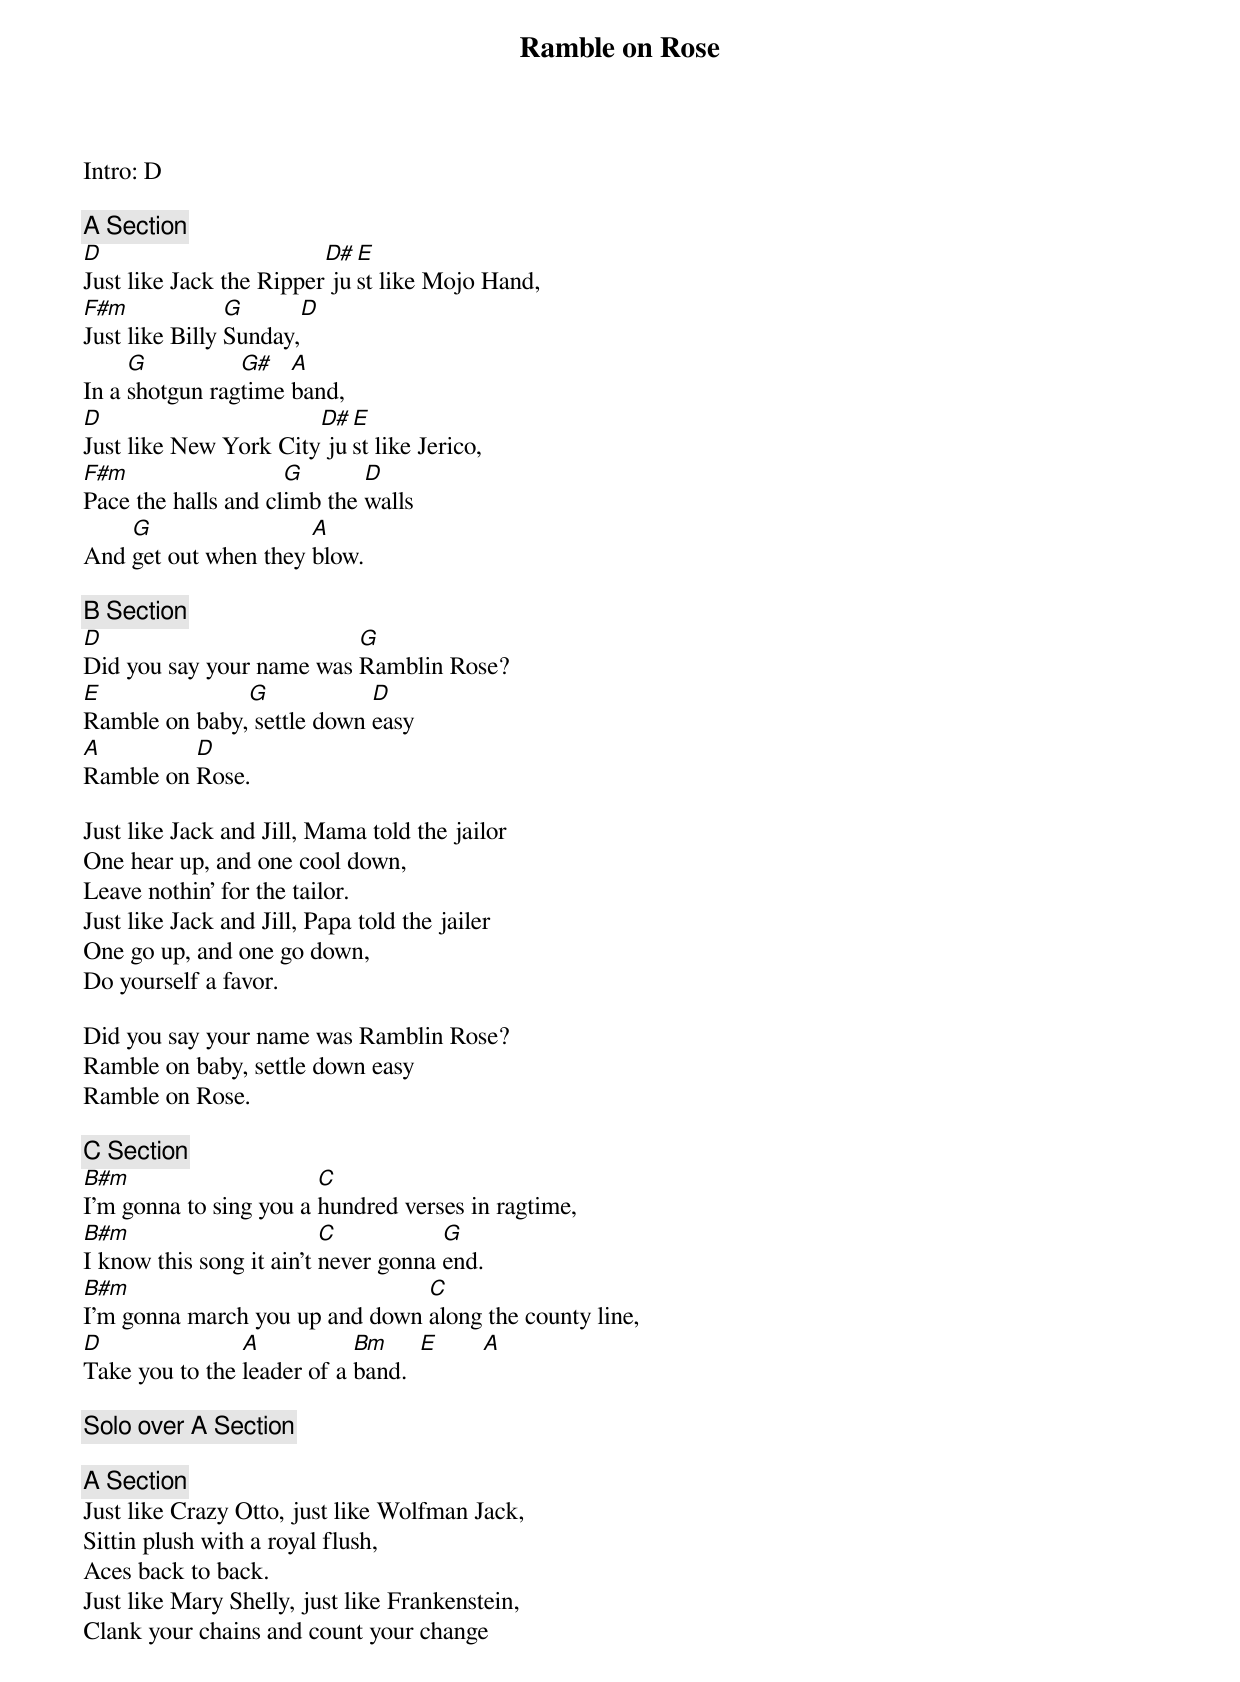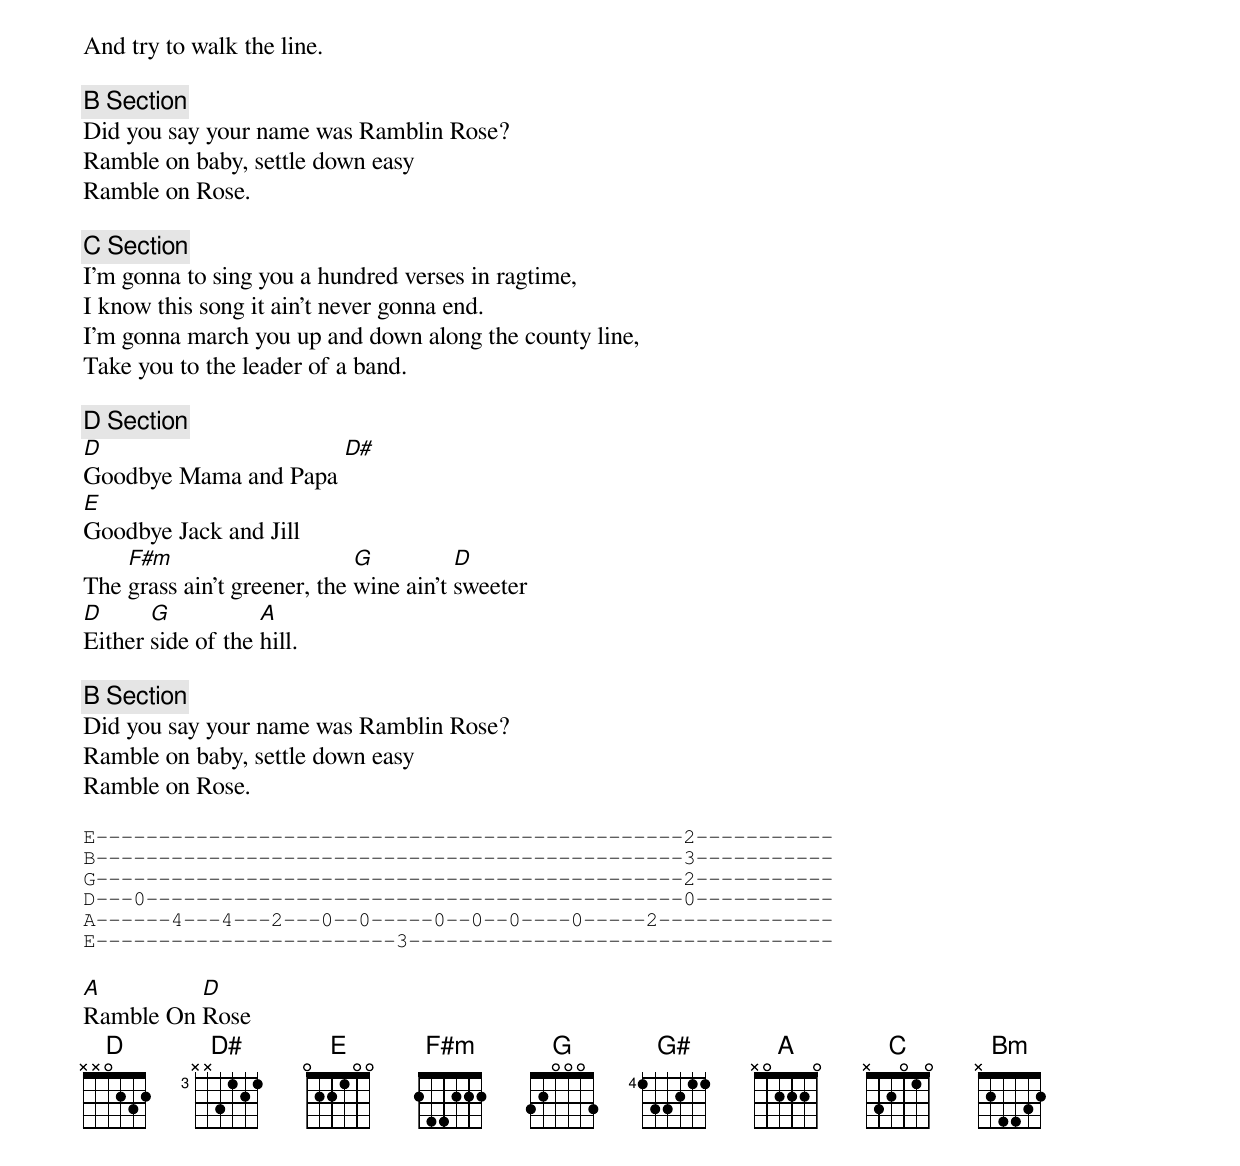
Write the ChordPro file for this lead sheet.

{title: Ramble on Rose}
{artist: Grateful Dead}
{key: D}

Intro: D

{c: A Section}
[D]Just like Jack the Ripper[D#] ju[E]st like Mojo Hand,
[F#m]Just like Billy [G]Sunday,[D]
In a [G]shotgun rag[G#]time [A]band,
[D]Just like New York City[D#] ju[E]st like Jerico,
[F#m]Pace the halls and cl[G]imb the [D]walls
And [G]get out when they [A]blow.

{c: B Section}
[D]Did you say your name was [G]Ramblin Rose?
[E]Ramble on baby,[G] settle down [D]easy
[A]Ramble on [D]Rose.

Just like Jack and Jill, Mama told the jailor
One hear up, and one cool down,
Leave nothin' for the tailor.
Just like Jack and Jill, Papa told the jailer
One go up, and one go down,
Do yourself a favor.

Did you say your name was Ramblin Rose?
Ramble on baby, settle down easy
Ramble on Rose.

{c: C Section}
[B#m]I'm gonna to sing you a [C]hundred verses in ragtime,
[B#m]I know this song it ain't [C]never gonna [G]end.
[B#m]I'm gonna march you up and down [C]along the county line,
[D]Take you to the [A]leader of a [Bm]band.  [E]       [A]

{c: Solo over A Section}

{c: A Section}
Just like Crazy Otto, just like Wolfman Jack,
Sittin plush with a royal flush,
Aces back to back.
Just like Mary Shelly, just like Frankenstein,
Clank your chains and count your change
And try to walk the line.

{c: B Section}
Did you say your name was Ramblin Rose?
Ramble on baby, settle down easy
Ramble on Rose.

{c: C Section}
I'm gonna to sing you a hundred verses in ragtime,
I know this song it ain't never gonna end.
I'm gonna march you up and down along the county line,
Take you to the leader of a band.

{c: D Section}
[D]Goodbye Mama and Papa [D#]
[E]Goodbye Jack and Jill
The [F#m]grass ain't greener, the [G]wine ain't [D]sweeter
[D]Either [G]side of the [A]hill.

{c: B Section}
Did you say your name was Ramblin Rose?
Ramble on baby, settle down easy
Ramble on Rose.

{start_of_tab}
E-----------------------------------------------2-----------
B-----------------------------------------------3-----------
G-----------------------------------------------2-----------
D---0-------------------------------------------0-----------
A------4---4---2---0--0-----0--0--0----0-----2--------------
E------------------------3----------------------------------
{end_of_tab}

[A]Ramble On [D]Rose
